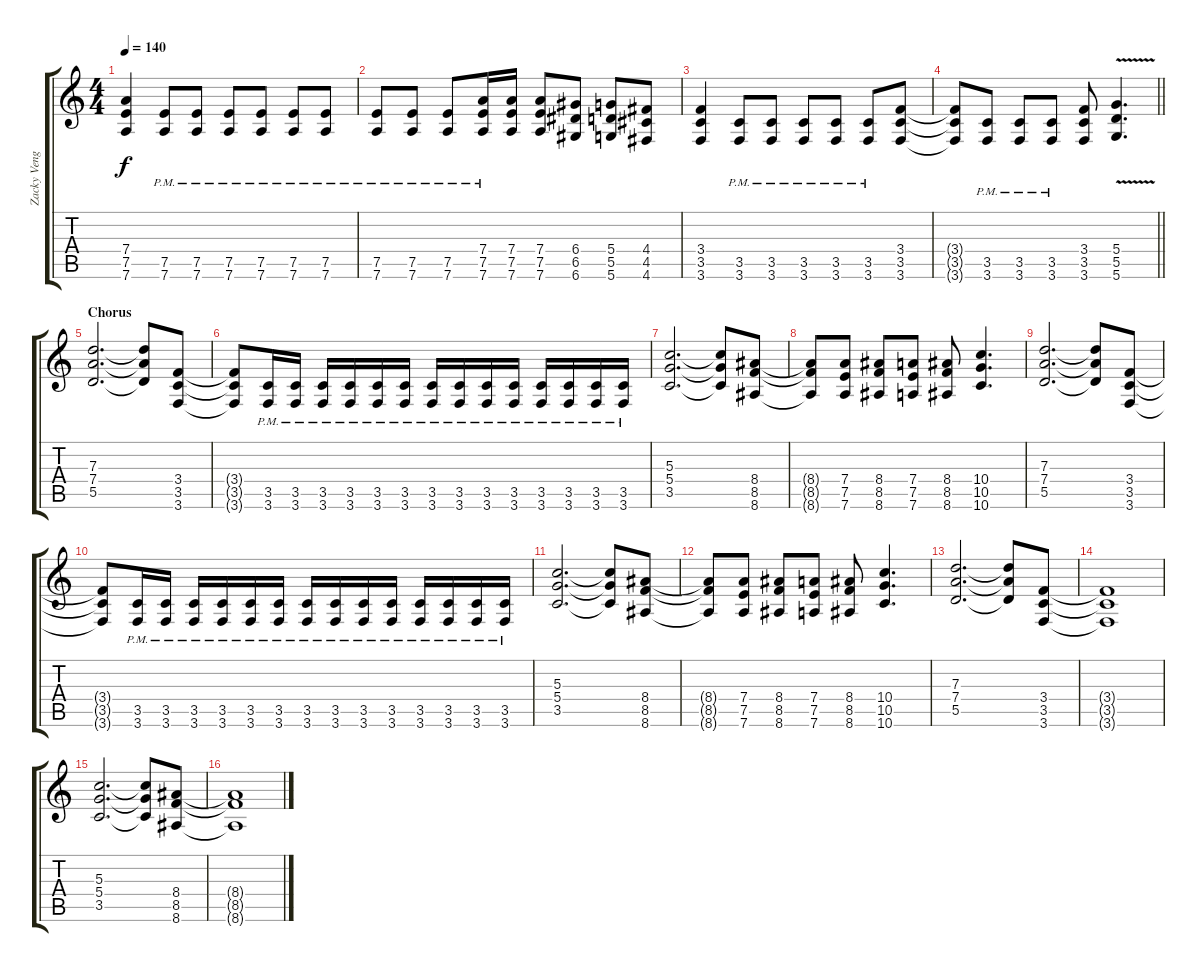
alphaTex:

\track ("Zacky Vengeance" "Zacky Veng") {instrument distortionguitar}
\staff {score tabs}
\tuning (E4 B3 G3 D3 A2 D2) {hide}
\ts (4 4)
\tempo 140
\clef g2
\ks c
(7.4 7.5 7.6).4{dy f} (7.5{pm} 7.6{pm}).8 (7.5{pm} 7.6{pm}).8 (7.5{pm} 7.6{pm}).8 (7.5{pm} 7.6{pm}).8 (7.5{pm} 7.6{pm}).8 (7.5{pm} 7.6{pm}).8 |
(7.5{pm} 7.6{pm}).8 (7.5{pm} 7.6{pm}).8 (7.5{pm} 7.6{pm}).8 (7.4{pm} 7.5{pm} 7.6{pm}).16 (7.4 7.5 7.6).16 (7.4 7.5 7.6).8 (6.4 6.5 6.6).8 (5.4 5.5 5.6).8 (4.4 4.5 4.6).8 |
(3.4 3.5 3.6).4 (3.5{pm} 3.6{pm}).8 (3.5{pm} 3.6{pm}).8 (3.5{pm} 3.6{pm}).8 (3.5{pm} 3.6{pm}).8 (3.5{pm} 3.6{pm}).8 (3.4 3.5 3.6).8 |
\barLineRight lightlight
(3.4{t} 3.5{t} 3.6{t}).8 (3.5{pm} 3.6{pm}).8 (3.5{pm} 3.6{pm}).8 (3.5{pm} 3.6{pm}).8 (3.4 3.5 3.6).8 (5.4{v} 5.5{v} 5.6{v}).4{d} |
\section ("" "Chorus")
(7.3 7.4 5.5).2{d volume 12 balance 8} (7.3{t} 7.4{t} 5.5{t}).8 (3.4 3.5 3.6).8 |
(3.4{t} 3.5{t} 3.6{t}).8 (3.5{pm} 3.6{pm}).16 (3.5{pm} 3.6{pm}).16 (3.5{pm} 3.6{pm}).16 (3.5{pm} 3.6{pm}).16 (3.5{pm} 3.6{pm}).16 (3.5{pm} 3.6{pm}).16 (3.5{pm} 3.6{pm}).16 (3.5{pm} 3.6{pm}).16 (3.5{pm} 3.6{pm}).16 (3.5{pm} 3.6{pm}).16 (3.5{pm} 3.6{pm}).16 (3.5{pm} 3.6{pm}).16 (3.5{pm} 3.6{pm}).16 (3.5{pm} 3.6{pm}).16 |
(5.3 5.4 3.5).2{d} (5.3{t} 5.4{t} 3.5{t}).8 (8.4 8.5 8.6).8 |
(8.4{t} 8.5{t} 8.6{t}).8 (7.4 7.5 7.6).8 (8.4 8.5 8.6).8 (7.4 7.5 7.6).8 (8.4 8.5 8.6).8 (10.4 10.5 10.6).4{d} |
(7.3 7.4 5.5).2{d} (7.3{t} 7.4{t} 5.5{t}).8 (3.4 3.5 3.6).8 |
(3.4{t} 3.5{t} 3.6{t}).8 (3.5{pm} 3.6{pm}).16 (3.5{pm} 3.6{pm}).16 (3.5{pm} 3.6{pm}).16 (3.5{pm} 3.6{pm}).16 (3.5{pm} 3.6{pm}).16 (3.5{pm} 3.6{pm}).16 (3.5{pm} 3.6{pm}).16 (3.5{pm} 3.6{pm}).16 (3.5{pm} 3.6{pm}).16 (3.5{pm} 3.6{pm}).16 (3.5{pm} 3.6{pm}).16 (3.5{pm} 3.6{pm}).16 (3.5{pm} 3.6{pm}).16 (3.5{pm} 3.6{pm}).16 |
(5.3 5.4 3.5).2{d} (5.3{t} 5.4{t} 3.5{t}).8 (8.4 8.5 8.6).8 |
(8.4{t} 8.5{t} 8.6{t}).8 (7.4 7.5 7.6).8 (8.4 8.5 8.6).8 (7.4 7.5 7.6).8 (8.4 8.5 8.6).8 (10.4 10.5 10.6).4{d} |
(7.3 7.4 5.5).2{d} (7.3{t} 7.4{t} 5.5{t}).8 (3.4 3.5 3.6).8 |
(3.4{t} 3.5{t} 3.6{t}).1 |
(5.3 5.4 3.5).2{d} (5.3{t} 5.4{t} 3.5{t}).8 (8.4 8.5 8.6).8 |
(8.4{t} 8.5{t} 8.6{t}).1
